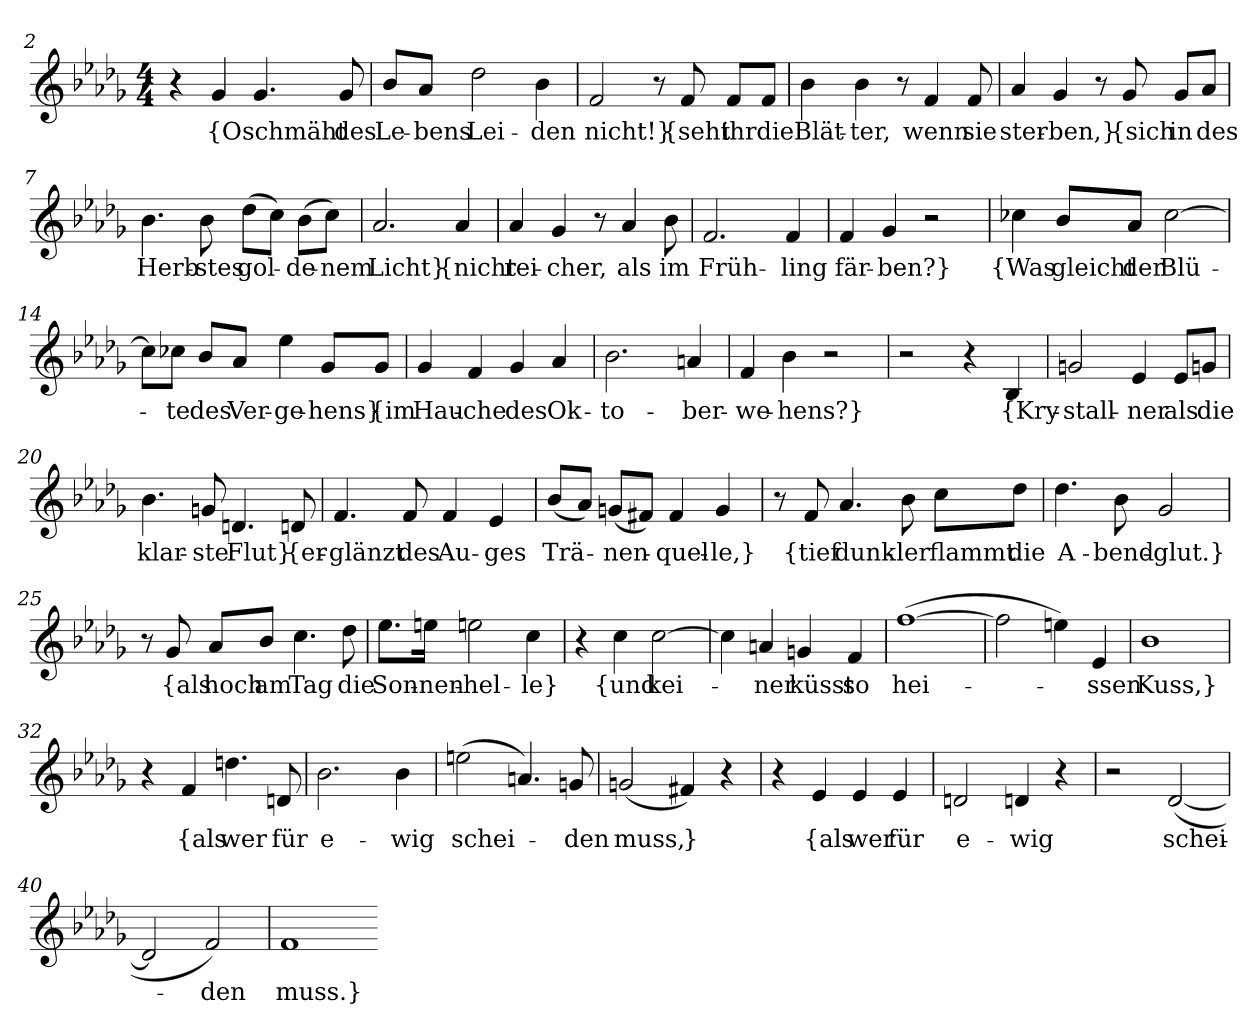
**kern	**text
*part1	*part1
*staff1	*staff1
*clefG2	*
*k[b-e-a-d-g-]	*
*M4/4	*
=2	=2
4r	.
4g-	{O
4.g-	schmäht
8g-	des
=3	=3
8b-/L	Le-
8a-/J	-bens
2dd-	Lei-
4b-	-den
=4	=4
2f	nicht!}
8r	.
8f	{seht
8f/L	ihr
8f/J	die
=5	=5
4b-	Blät-
4b-	-ter,
8r	.
4f	wenn
8f	sie
=6	=6
4a-	ster-
4g-	-ben,}
8r	.
8g-	{sich
8g-/L	in
8a-/J	des
=7	=7
4.b-	Herb-
8b-	-stes
(8dd-\L	gol-
8cc\J)	.
(8b-\L	-de-
8cc\J)	-nem
=8	=8
2.a-	Licht}
4a-	{nicht
=9	=9
4a-	rei-
4g-	-cher,
8r	.
4a-	als
8b-	im
=10	=10
2.f	Früh-
4f	-ling
=11	=11
4f	fär-
4g-	-ben?}
2r	.
=13	=13
4cc-X	{Was
8b-/L	gleicht
8a-/J	der
[2cc-	Blü-
=14	=14
8cc-\L]	.
8cc-X\J	-te
8b-/L	des
8a-/J	Ver-
4ee-	-ge-
8g-/L	-hens}
8g-/J	{im
=15	=15
4g-	Hau-
4f	-che
4g-	des
4a-	Ok-
=16	=16
2.b-	-to-
4an	-ber-
=17	=17
4f	-we-
4b-	-hens?}
2r	.
=18	=18
2r	.
4r	.
4B-	{Kry-
=19	=19
2gn	-stall-
4e-	-ner
8e-/L	als
8gn/J	die
=20	=20
4.b-	klar-
8gn	-ste
4.dn	Flut}
8dn	{er-
=21	=21
4.f	-glänzt
8f	des
4f	Au-
4e-	-ges
=22	=22
(8b-/L	Trä-
8a-/J)	.
(8gn/L	-nen-
8f#X/J)	.
4f#	-quel-
4g	-le,}
=23	=23
8r	.
8f	{tief
4.a-	dunk-
8b-	-ler
8cc\L	flammt
8dd-\J	die
=24	=24
4.dd-	A-
8b-	-bend-
2g-	-glut.}
=25	=25
8r	.
8g-	{als
8a-/L	hoch
8b-/J	am
4.cc	Tag
8dd-	die
=26	=26
8.ee-\L	Son-
16een\Jk	-nen-
2een	-hel-
4cc	-le}
=27	=27
4r	.
4cc	{und
[2cc	kei-
=28	=28
4cc]	.
4an	-ner
4gn	küsst
4f	so
=29	=29
([1ff	hei-
=30	=30
2ff]	.
4een)	.
4e-	-ssen
=31	=31
1b-	Kuss,}
=32	=32
4r	.
4f	{als
4.ddn	wer
8dn	für
=33	=33
2.b-	e-
4b-	-wig
=34	=34
(2een	schei-
4.an)	.
8gn	-den
=35	=35
(2gn	muss,
4f#X)	}
4r	.
=37	=37
4r	.
4e-	{als
4e-	wer
4e-	für
=38	=38
2dn	e-
4dn	-wig
4r	.
=39	=39
2r	.
([2d-	schei-
=40	=40
2d-]	.
2f)	-den
=41	=41
1f	muss.}
=-	=-
*-	*-
